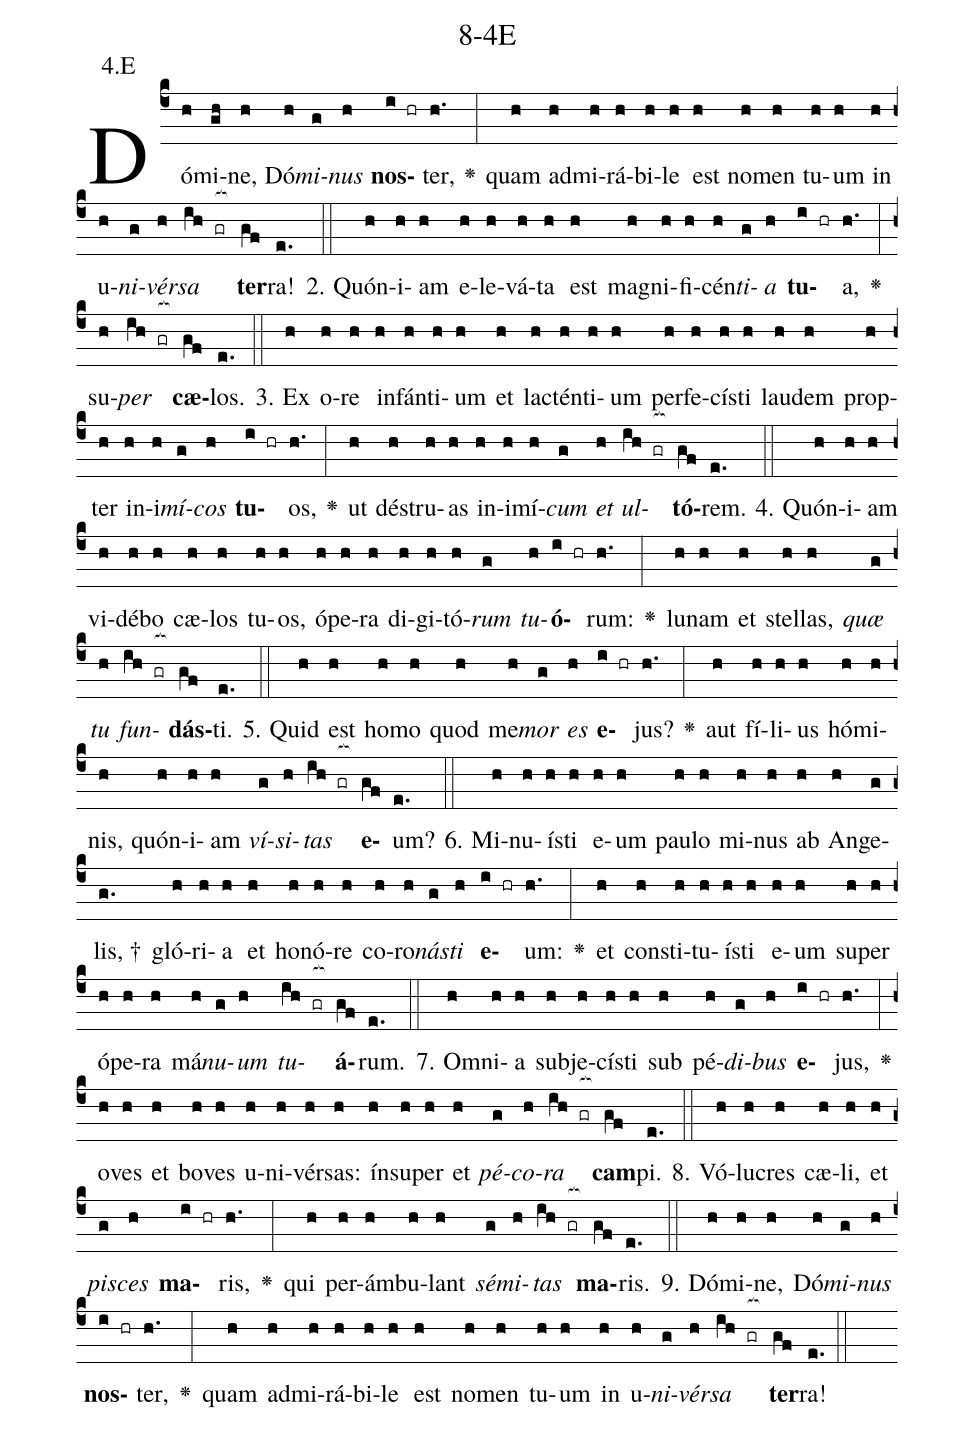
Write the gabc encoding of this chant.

name: 8-4E;
annotation: 4.E;
%%
(c4)Dó(h)mi(gh)ne,(h) Dó(h)<i>mi</i>(g)<i>nus</i>(h) <b>nos</b>(i hr)ter,(h.) <v>\greheightstar</v>(:) quam(h) ad(h)mi(h)rá(h)bi(h)le(h) est(h) no(h)men(h) tu(h)um(h) in(h) u(h)<i>ni</i>(g)<i>vér</i>(h)<i>sa</i>(ih gr[ocb:1{]) <b>ter</b>(gf[ocb:0}])ra!(e.) (::)
2. Quón(h)i(h)am(h) e(h)le(h)vá(h)ta(h) est(h) ma(h)gni(h)fi(h)cén(h)<i>ti</i>(g)<i>a</i>(h) <b>tu</b>(i hr)a,(h.) <v>\greheightstar</v>(:) su(h)<i>per</i>(ih gr[ocb:1{]) <b>cæ</b>(gf[ocb:0}])los.(e.) (::)
3. Ex(h) o(h)re(h) in(h)fán(h)ti(h)um(h) et(h) lac(h)tén(h)ti(h)um(h) per(h)fe(h)cís(h)ti(h) lau(h)dem(h) prop(h)ter(h) in(h)i(h)<i>mí</i>(g)<i>cos</i>(h) <b>tu</b>(i hr)os,(h.) <v>\greheightstar</v>(:) ut(h) dé(h)stru(h)as(h) in(h)i(h)mí(h)<i>cum</i>(g) <i>et</i>(h) <i>ul</i>(ih gr[ocb:1{])<b>tó</b>(gf[ocb:0}])rem.(e.) (::)
4. Quón(h)i(h)am(h) vi(h)dé(h)bo(h) cæ(h)los(h) tu(h)os,(h) ó(h)pe(h)ra(h) di(h)gi(h)tó(h)<i>rum</i>(g) <i>tu</i>(h)<b>ó</b>(i hr)rum:(h.) <v>\greheightstar</v>(:) lu(h)nam(h) et(h) stel(h)las,(h) <i>quæ</i>(g) <i>tu</i>(h) <i>fun</i>(ih gr[ocb:1{])<b>dás</b>(gf[ocb:0}])ti.(e.) (::)
5. Quid(h) est(h) ho(h)mo(h) quod(h) me(h)<i>mor</i>(g) <i>es</i>(h) <b>e</b>(i hr)jus?(h.) <v>\greheightstar</v>(:) aut(h) fí(h)li(h)us(h) hó(h)mi(h)nis,(h) quón(h)i(h)am(h) <i>ví</i>(g)<i>si</i>(h)<i>tas</i>(ih gr[ocb:1{]) <b>e</b>(gf[ocb:0}])um?(e.) (::)
6. Mi(h)nu(h)ís(h)ti(h) e(h)um(h) pau(h)lo(h) mi(h)nus(h) ab(h) An(h)ge(g)lis, †(g.) gló(h)ri(h)a(h) et(h) ho(h)nó(h)re(h) co(h)ro(h)<i>nás</i>(g)<i>ti</i>(h) <b>e</b>(i hr)um:(h.) <v>\greheightstar</v>(:) et(h) con(h)sti(h)tu(h)ís(h)ti(h) e(h)um(h) su(h)per(h) ó(h)pe(h)ra(h) má(h)<i>nu</i>(g)<i>um</i>(h) <i>tu</i>(ih gr[ocb:1{])<b>á</b>(gf[ocb:0}])rum.(e.) (::)
7. Om(h)ni(h)a(h) sub(h)je(h)cís(h)ti(h) sub(h) pé(h)<i>di</i>(g)<i>bus</i>(h) <b>e</b>(i hr)jus,(h.) <v>\greheightstar</v>(:) o(h)ves(h) et(h) bo(h)ves(h) u(h)ni(h)vér(h)sas:(h) ín(h)su(h)per(h) et(h) <i>pé</i>(g)<i>co</i>(h)<i>ra</i>(ih gr[ocb:1{]) <b>cam</b>(gf[ocb:0}])pi.(e.) (::)
8. Vó(h)lu(h)cres(h) cæ(h)li,(h) et(h) <i>pi</i>(g)<i>sces</i>(h) <b>ma</b>(i hr)ris,(h.) <v>\greheightstar</v>(:) qui(h) per(h)ám(h)bu(h)lant(h) <i>sé</i>(g)<i>mi</i>(h)<i>tas</i>(ih gr[ocb:1{]) <b>ma</b>(gf[ocb:0}])ris.(e.) (::)
9. Dó(h)mi(h)ne,(h) Dó(h)<i>mi</i>(g)<i>nus</i>(h) <b>nos</b>(i hr)ter,(h.) <v>\greheightstar</v>(:) quam(h) ad(h)mi(h)rá(h)bi(h)le(h) est(h) no(h)men(h) tu(h)um(h) in(h) u(h)<i>ni</i>(g)<i>vér</i>(h)<i>sa</i>(ih gr[ocb:1{]) <b>ter</b>(gf[ocb:0}])ra!(e.) (::)
